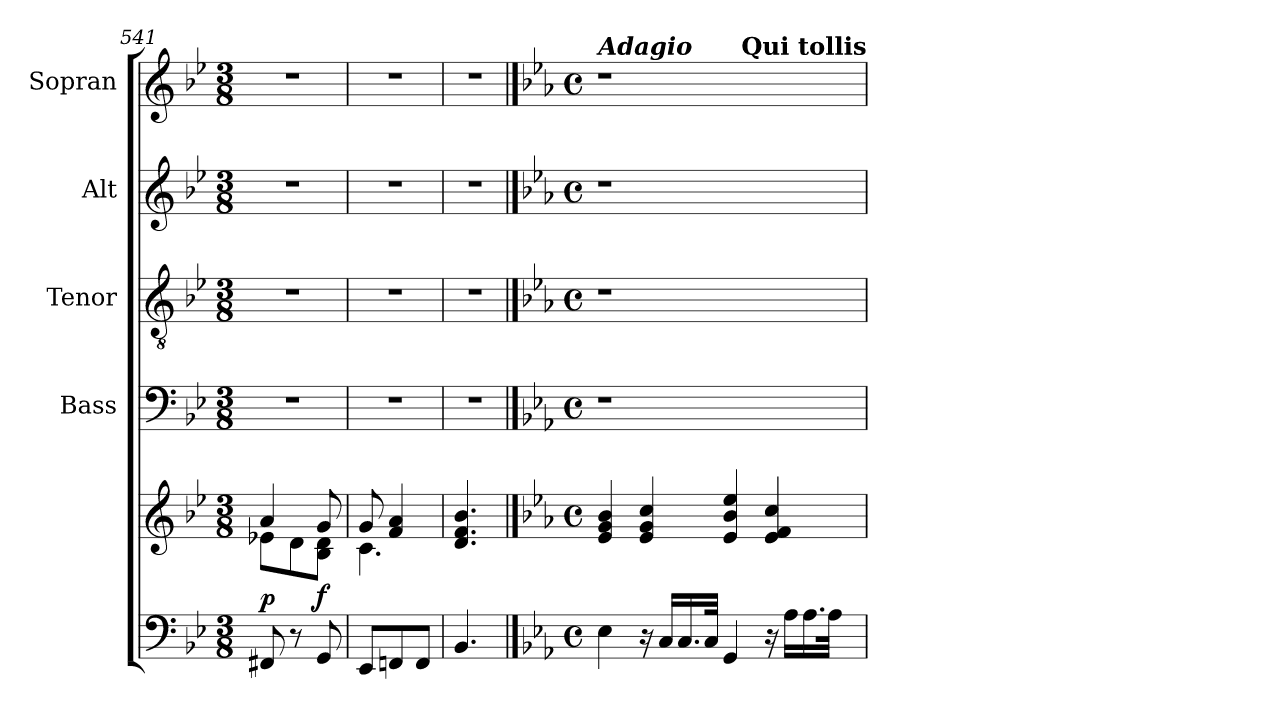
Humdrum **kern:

**kern	**kern	**dynam	**kern	**kern	**kern	**kern
*part5	*part5	*part5	*part4	*part3	*part2	*part1
*staff6	*staff5	*staff5/6	*staff4	*staff3	*staff2	*staff1
*	*	*	*I"Bass	*I"Tenor	*I"Alt	*I"Sopran
*	*	*	*I'B.	*I'T.	*I'A.	*I'S.
*clefF4	*clefG2	*	*clefF4	*clefGv2	*clefG2	*clefG2
*k[b-e-]	*k[b-e-]	*	*k[b-e-]	*k[b-e-]	*k[b-e-]	*k[b-e-]
*B-:	*B-:	*	*B-:	*B-:	*B-:	*B-:
*M3/8	*M3/8	*	*M3/8	*M3/8	*M3/8	*M3/8
=541	=541	=541	=541	=541	=541	=541
*	*^	*	*	*	*	*
!	!	!	!LO:DY:a=2	!	!	!	!
8FF#X/	4a/	8e-X\L	p	4.r	4.r	4.r	4.r
8r	.	8d\	.	.	.	.	.
!	!	!	!LO:DY:a=2	!	!	!	!
8GG/	8g/	8B-\ 8d\J	f	.	.	.	.
=542	=542	=542	=542	=542	=542	=542	=542
8EE-/L	8g/	4.c\	.	4.r	4.r	4.r	4.r
8FFn/	4f/ 4a/	.	.	.	.	.	.
8FF/J	.	.	.	.	.	.	.
*	*v	*v	*	*	*	*	*
=543	=543	=543	=543	=543	=543	=543
4.BB-/	4.d/ 4.f/ 4.b-/	.	4.r	4.r	4.r	4.r
!!LO:PB:g=z
==544	==544	==544	==544	==544	==544	==544
*k[b-e-a-]	*k[b-e-a-]	*	*k[b-e-a-]	*k[b-e-a-]	*k[b-e-a-]	*k[b-e-a-]
*E-:	*E-:	*	*E-:	*E-:	*E-:	*E-:
*M4/4	*M4/4	*	*M4/4	*M4/4	*M4/4	*M4/4
*met(c)	*met(c)	*	*met(c)	*met(c)	*met(c)	*met(c)
!	!	!	!	!	!	!LO:TX:a:Bi:t=Adagio
4E-\	4e-/ 4g/ 4b-/	.	1r	1r	1r	1r
16r	4e-/ 4g/ 4cc/	.	.	.	.	.
16C/LL	.	.	.	.	.	.
16.C/	.	.	.	.	.	.
32C/JJk	.	.	.	.	.	.
4GG/	4e-/ 4b-/ 4ee-/	.	.	.	.	.
16r	4e-/ 4f/ 4cc/	.	.	.	.	.
16A-\LL	.	.	.	.	.	.
16.A-\	.	.	.	.	.	.
32A-\JJk	.	.	.	.	.	.
8ryy	8ryy	.	8ryy	8ryy	8ryy	8ryy
!	!	!	!	!	!	!LO:TX:a:B:t=Qui tollis
=	=	=	=	=	=	=
*-	*-	*-	*-	*-	*-	*-
